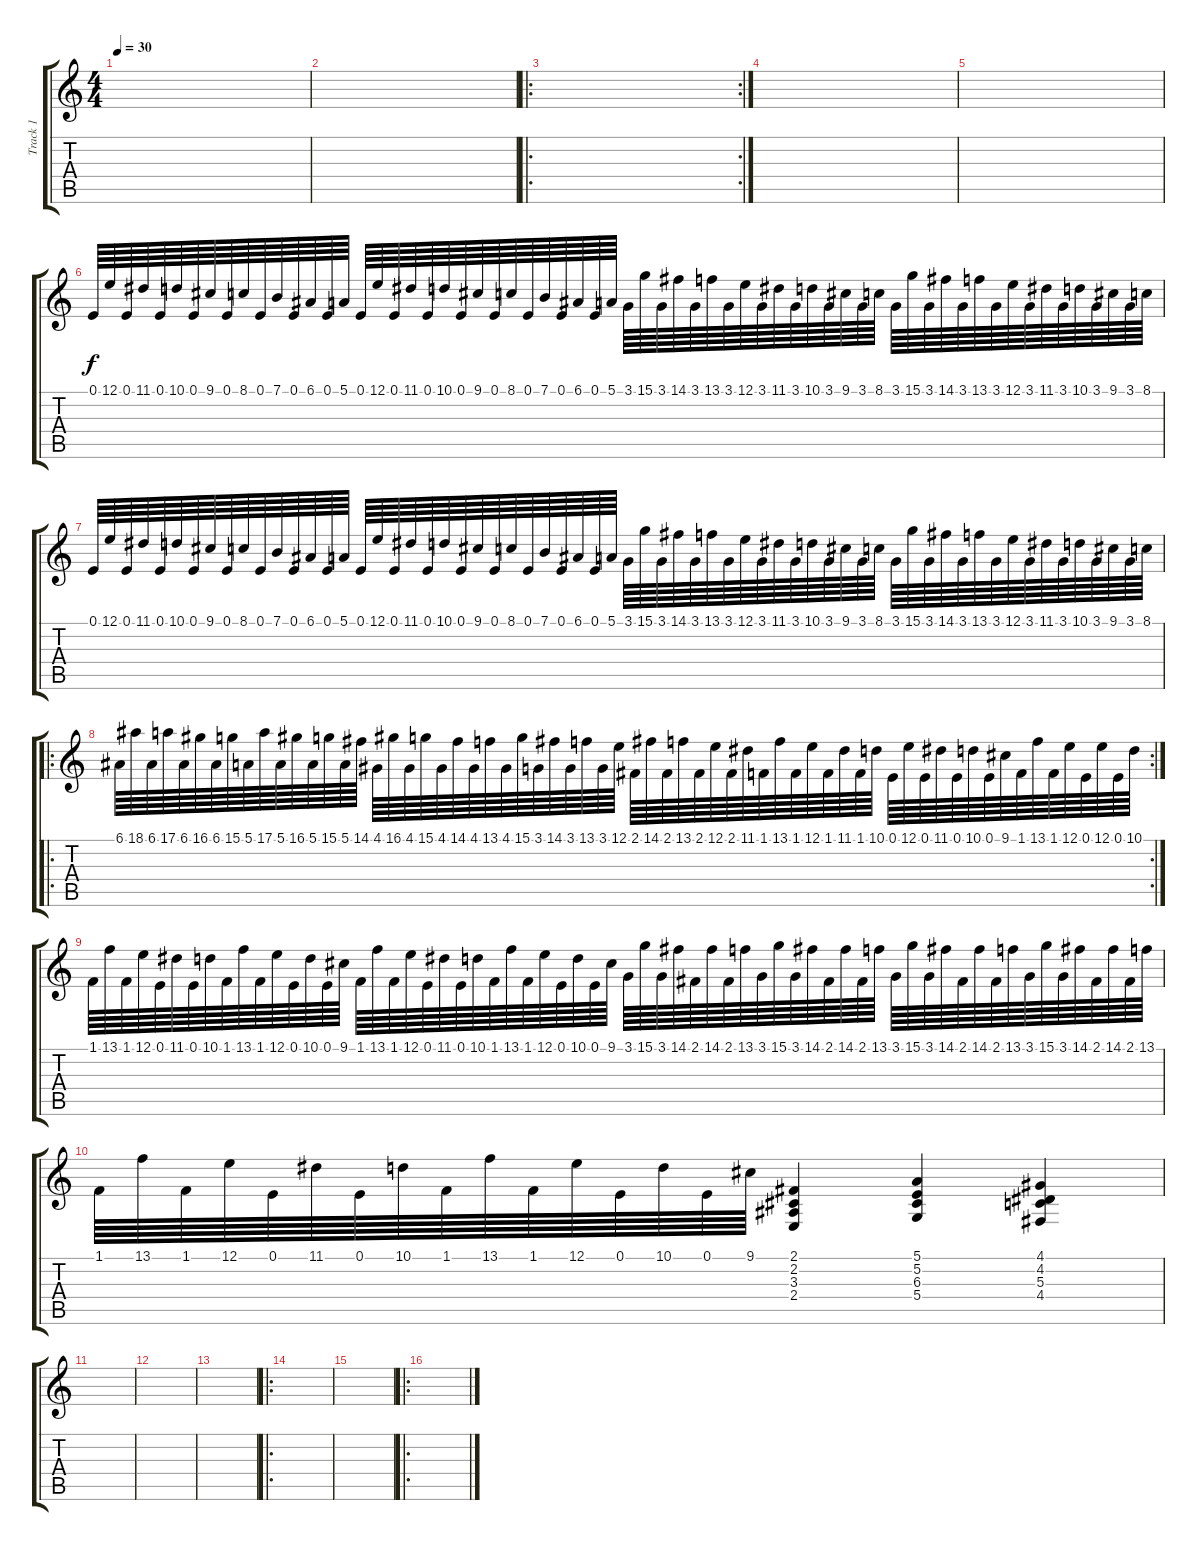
\track ("Track 1" "Track 1") {instrument celesta}
\staff {score tabs}
\tuning (E4 B3 G3 D3 A2 E2) {hide}
\ts (4 4)
\tempo 30
\clef g2
\ks c
|
|
\ro
\rc 2
|
|
|
0.1.64 12.1.64 0.1.64 11.1.64 0.1.64 10.1.64 0.1.64 9.1.64 0.1.64 8.1.64 0.1.64 7.1.64 0.1.64 6.1.64 0.1.64 5.1.64 0.1.64 12.1.64 0.1.64 11.1.64 0.1.64 10.1.64 0.1.64 9.1.64 0.1.64 8.1.64 0.1.64 7.1.64 0.1.64 6.1.64 0.1.64 5.1.64 3.1.64 15.1.64 3.1.64 14.1.64 3.1.64 13.1.64 3.1.64 12.1.64 3.1.64 11.1.64 3.1.64 10.1.64 3.1.64 9.1.64 3.1.64 8.1.64 3.1.64 15.1.64 3.1.64 14.1.64 3.1.64 13.1.64 3.1.64 12.1.64 3.1.64 11.1.64 3.1.64 10.1.64 3.1.64 9.1.64 3.1.64 8.1.64 |
0.1.64 12.1.64 0.1.64 11.1.64 0.1.64 10.1.64 0.1.64 9.1.64 0.1.64 8.1.64 0.1.64 7.1.64 0.1.64 6.1.64 0.1.64 5.1.64 0.1.64 12.1.64 0.1.64 11.1.64 0.1.64 10.1.64 0.1.64 9.1.64 0.1.64 8.1.64 0.1.64 7.1.64 0.1.64 6.1.64 0.1.64 5.1.64 3.1.64 15.1.64 3.1.64 14.1.64 3.1.64 13.1.64 3.1.64 12.1.64 3.1.64 11.1.64 3.1.64 10.1.64 3.1.64 9.1.64 3.1.64 8.1.64 3.1.64 15.1.64 3.1.64 14.1.64 3.1.64 13.1.64 3.1.64 12.1.64 3.1.64 11.1.64 3.1.64 10.1.64 3.1.64 9.1.64 3.1.64 8.1.64 |
\ro
\rc 2
6.1.64 18.1.64 6.1.64 17.1.64 6.1.64 16.1.64 6.1.64 15.1.64 5.1.64 17.1.64 5.1.64 16.1.64 5.1.64 15.1.64 5.1.64 14.1.64 4.1.64 16.1.64 4.1.64 15.1.64 4.1.64 14.1.64 4.1.64 13.1.64 4.1.64 15.1.64 3.1.64 14.1.64 3.1.64 13.1.64 3.1.64 12.1.64 2.1.64 14.1.64 2.1.64 13.1.64 2.1.64 12.1.64 2.1.64 11.1.64 1.1.64 13.1.64 1.1.64 12.1.64 1.1.64 11.1.64 1.1.64 10.1.64 0.1.64 12.1.64 0.1.64 11.1.64 0.1.64 10.1.64 0.1.64 9.1.64 1.1.64 13.1.64 1.1.64 12.1.64 0.1.64 12.1.64 0.1.64 10.1.64 |
1.1.64 13.1.64 1.1.64 12.1.64 0.1.64 11.1.64 0.1.64 10.1.64 1.1.64 13.1.64 1.1.64 12.1.64 0.1.64 10.1.64 0.1.64 9.1.64 1.1.64 13.1.64 1.1.64 12.1.64 0.1.64 11.1.64 0.1.64 10.1.64 1.1.64 13.1.64 1.1.64 12.1.64 0.1.64 10.1.64 0.1.64 9.1.64 3.1.64 15.1.64 3.1.64 14.1.64 2.1.64 14.1.64 2.1.64 13.1.64 3.1.64 15.1.64 3.1.64 14.1.64 2.1.64 14.1.64 2.1.64 13.1.64 3.1.64 15.1.64 3.1.64 14.1.64 2.1.64 14.1.64 2.1.64 13.1.64 3.1.64 15.1.64 3.1.64 14.1.64 2.1.64 14.1.64 2.1.64 13.1.64 |
1.1.64 13.1.64 1.1.64 12.1.64 0.1.64 11.1.64 0.1.64 10.1.64 1.1.64 13.1.64 1.1.64 12.1.64 0.1.64 10.1.64 0.1.64 9.1.64 (2.1 2.2 3.3 2.4).4 (5.1 5.2 6.3 5.4).4 (4.1 4.2 5.3 4.4).4 |
|
|
|
\ro
|
|
\ro
